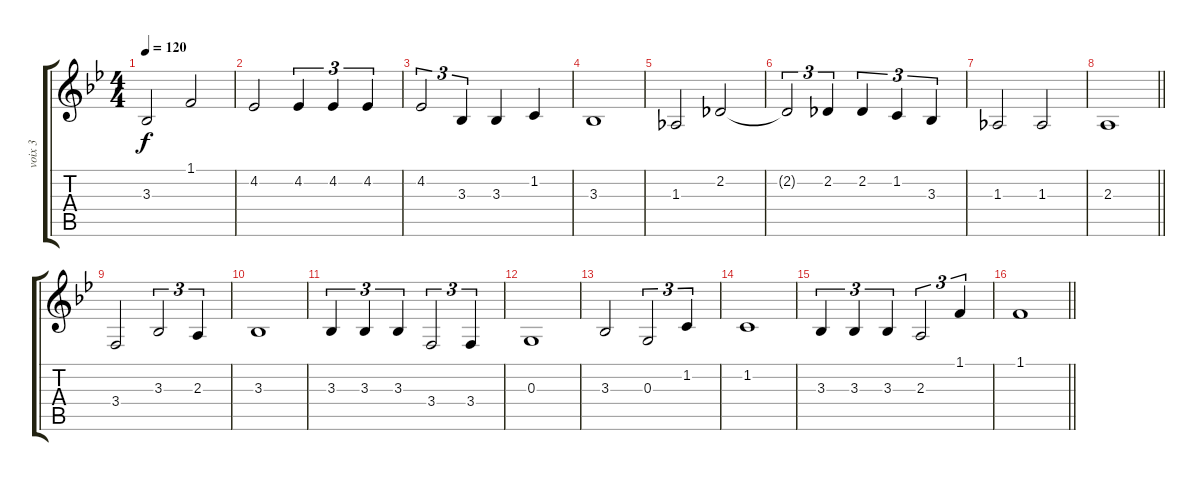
\track ("voix 3" "voix 3") {instrument choiraahs}
\staff {score tabs}
\tuning (E4 B3 G3 D3 A2 E2) {hide}
\ts (4 4)
\tempo 120
\clef g2
\ks bb
3.3.2{dy f} 1.1.2 |
4.2.2 4.2.4{tu (3 2)} 4.2.4{tu (3 2)} 4.2.4{tu (3 2)} |
4.2.2{tu (3 2)} 3.3.4{tu (3 2)} 3.3.4 1.2.4 |
3.3.1 |
1.3.2 2.2.2 |
2.2{t}.2{tu (3 2)} 2.2.4{tu (3 2)} 2.2.4{tu (3 2)} 1.2.4{tu (3 2)} 3.3.4{tu (3 2)} |
1.3.2 1.3.2 |
\barLineRight lightlight
2.3.1 |
3.4.2 3.3.2{tu (3 2)} 2.3.4{tu (3 2)} |
3.3.1 |
3.3.4{tu (3 2)} 3.3.4{tu (3 2)} 3.3.4{tu (3 2)} 3.4.2{tu (3 2)} 3.4.4{tu (3 2)} |
0.3.1 |
3.3.2 0.3.2{tu (3 2)} 1.2.4{tu (3 2)} |
1.2.1 |
3.3.4{tu (3 2)} 3.3.4{tu (3 2)} 3.3.4{tu (3 2)} 2.3.2{tu (3 2)} 1.1.4{tu (3 2)} |
\barLineRight lightlight
1.1.1
